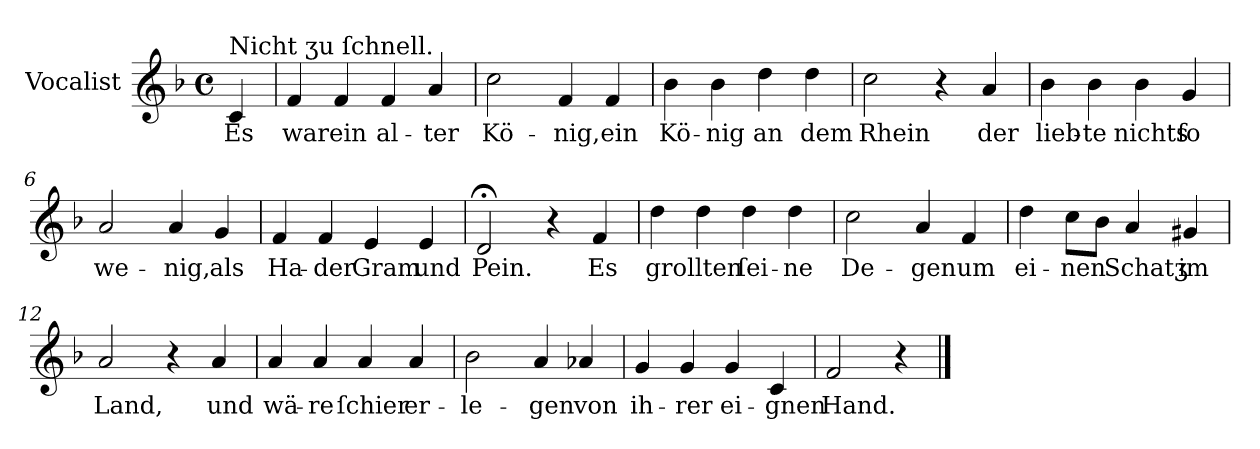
**kern	**text
*part1	*part1
*staff1	*staff1
*I"Vocalist	*
*clefG2	*
*k[b-]	*
*F:	*
*M4/4	*
*met(c)	*
=	=
!LO:TX:a:t=Nicht ʒu ſchnell.	!
4c	Es
=1	=1
4f	war
4f	ein
4f	al-
4a	-ter
=2	=2
2cc	Kö-
4f	-nig,
4f	ein
=3	=3
4b-	Kö-
4b-	-nig
4dd	an
4dd	dem
=4	=4
2cc	Rhein
4r	.
4a	der
=5	=5
4b-	lieb-
4b-	-te
4b-	nichts
4g	ſo
=6	=6
2a	we-
4a	-nig,
4g	als
=7	=7
4f	Ha-
4f	-der
4e	Gram
4e	und
=8	=8
2d;<	Pein.
4r	.
4f	Es
=9	=9
4dd	grollten
4dd	.
4dd	ſei-
4dd	-ne
=10	=10
2cc	De-
4a	-gen
4f	um
=11	=11
4dd	ei-
8ccL	-nen
8b-J	.
4a	Schatʒ
4g#X	im
=12	=12
2a	Land,
4r	.
4a	und
=13	=13
4a	wä-
4a	-re
4a	ſchier
4a	er-
=14	=14
2b-	-le-
4a	-gen
4a-X	von
=15	=15
4g	ih-
4g	-rer
4g	ei-
4c	-gnen
=16	=16
2f	Hand.
4r	.
==	==
*-	*-
